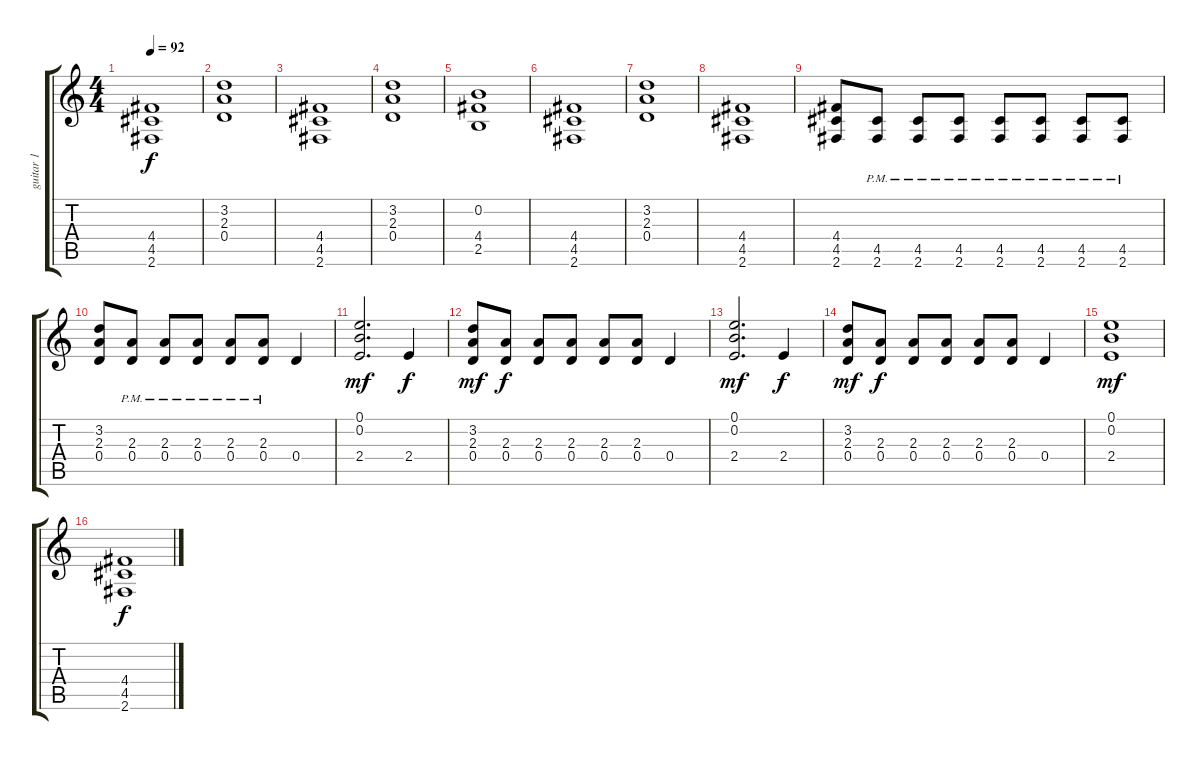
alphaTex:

\track ("guitar 1" "guitar 1") {instrument acousticguitarsteel}
\staff {score tabs}
\tuning (E4 B3 G3 D3 A2 E2) {hide}
\ts (4 4)
\tempo 92
\clef g2
\ks c
(4.4 4.5 2.6).1{dy f} |
(3.2 2.3 0.4).1 |
(4.4 4.5 2.6).1 |
(3.2 2.3 0.4).1 |
(0.2 4.4 2.5).1 |
(4.4 4.5 2.6).1 |
(3.2 2.3 0.4).1 |
(4.4 4.5 2.6).1 |
(4.4 4.5 2.6).8 (4.5{pm} 2.6{pm}).8 (4.5{pm} 2.6{pm}).8 (4.5{pm} 2.6{pm}).8 (4.5{pm} 2.6{pm}).8 (4.5{pm} 2.6{pm}).8 (4.5{pm} 2.6{pm}).8 (4.5{pm} 2.6{pm}).8 |
(3.2 2.3 0.4).8 (2.3{pm} 0.4{pm}).8 (2.3{pm} 0.4{pm}).8 (2.3{pm} 0.4{pm}).8 (2.3{pm} 0.4{pm}).8 (2.3{pm} 0.4{pm}).8 0.4.4 |
(0.1 0.2 2.4).2{d dy mf} 2.4.4{dy f} |
(3.2 2.3 0.4).8{dy mf} (2.3 0.4).8{dy f} (2.3 0.4).8 (2.3 0.4).8 (2.3 0.4).8 (2.3 0.4).8 0.4.4 |
(0.1 0.2 2.4).2{d dy mf} 2.4.4{dy f} |
(3.2 2.3 0.4).8{dy mf} (2.3 0.4).8{dy f} (2.3 0.4).8 (2.3 0.4).8 (2.3 0.4).8 (2.3 0.4).8 0.4.4 |
(0.1 0.2 2.4).1{dy mf} |
(4.4 4.5 2.6).1{dy f}
